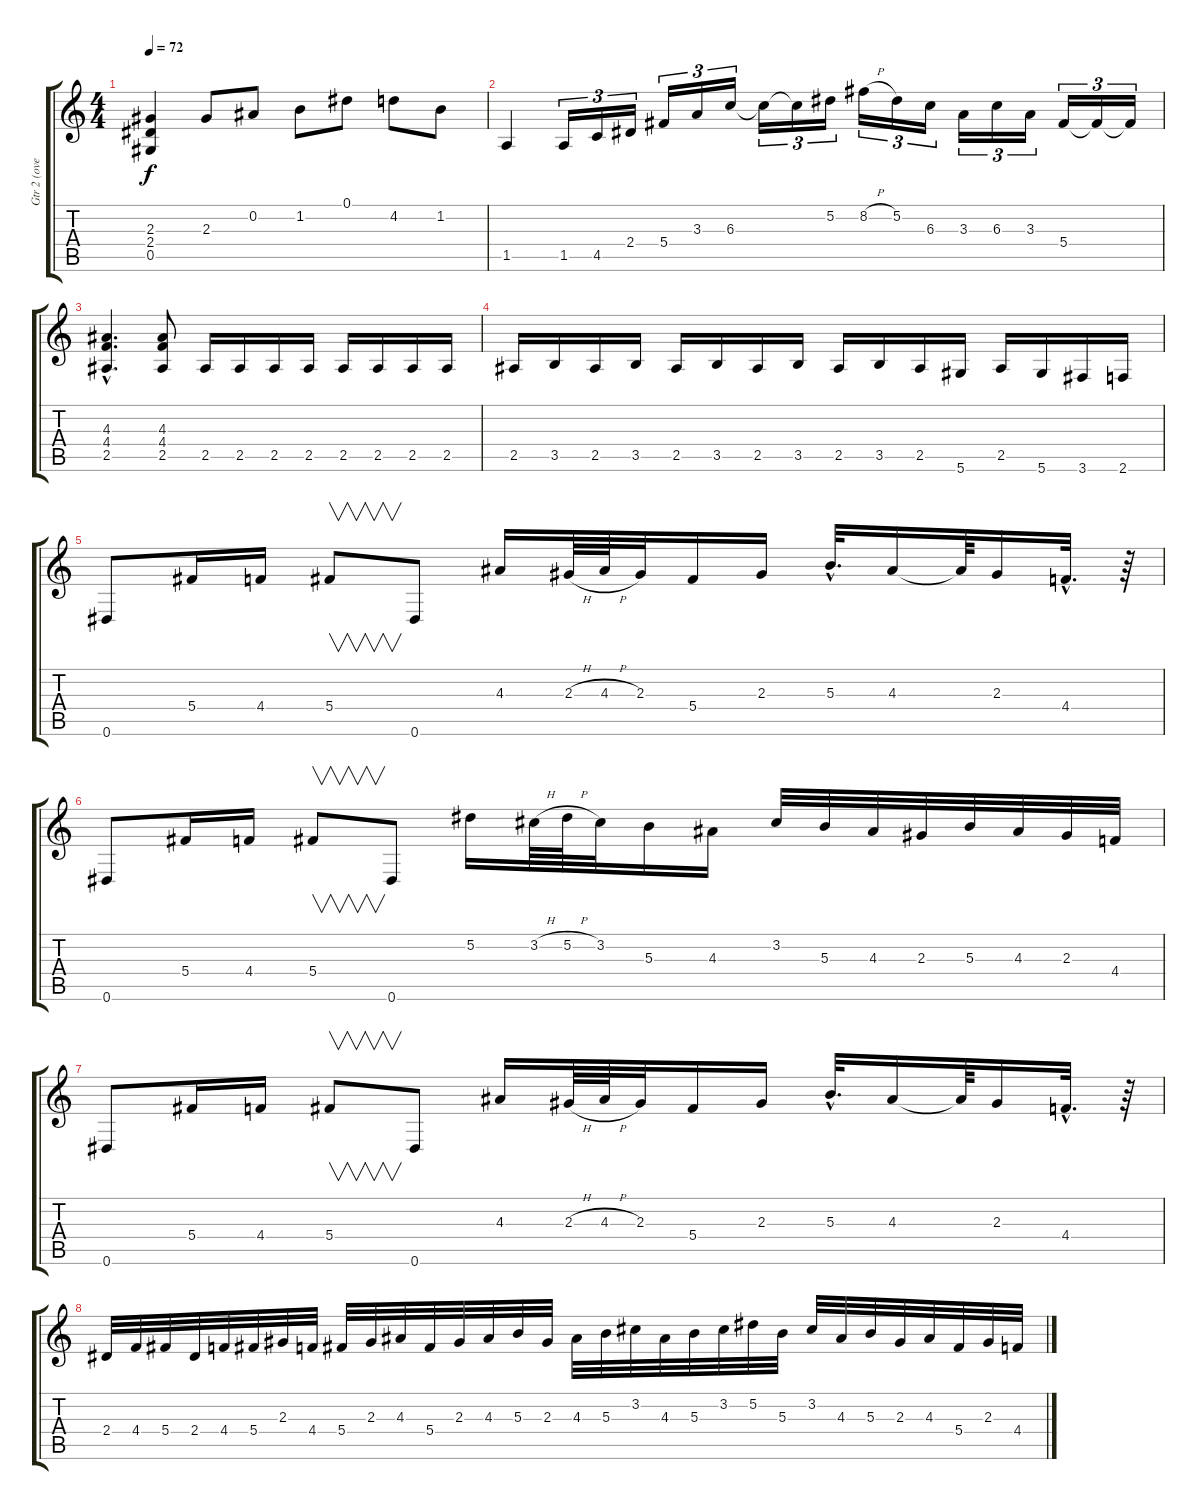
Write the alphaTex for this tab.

\track ("Gtr 2 (overdrive)" "Gtr 2 (ove") {instrument overdrivenguitar}
\staff {score tabs}
\tuning (Eb4 Bb3 Gb3 Db3 Ab2 Eb2) {hide}
\ts (4 4)
\tempo 72
\clef g2
\ks c
(2.3 2.4 0.5).4{dy f} 2.3.8 0.2.8 1.2.8 0.1.8 4.2.8 1.2.8 |
1.5.4 1.5.16{tu (3 2)} 4.5.16{tu (3 2)} 2.4.16{tu (3 2)} 5.4.16{tu (3 2)} 3.3.16{tu (3 2)} 6.3.16{tu (3 2)} 6.3{t}.16{tu (3 2)} 6.3{t}.16{tu (3 2)} 5.2.16{tu (3 2)} 8.2{h}.16{tu (3 2)} 5.2.16{tu (3 2)} 6.3.16{tu (3 2)} 3.3.16{tu (3 2)} 6.3.16{tu (3 2)} 3.3.16{tu (3 2)} 5.4.16{tu (3 2)} 5.4{t}.16{tu (3 2)} 5.4{t}.16{tu (3 2)} |
(4.3{hac} 4.4{hac} 2.5{hac}).4{d} (4.3 4.4 2.5).8 2.5.16 2.5.16 2.5.16 2.5.16 2.5.16 2.5.16 2.5.16 2.5.16 |
2.5.16 3.5.16 2.5.16 3.5.16 2.5.16 3.5.16 2.5.16 3.5.16 2.5.16 3.5.16 2.5.16 5.6.16 2.5.16 5.6.16 3.6.16 2.6.16 |
0.6.8 5.4.16 4.4.16 5.4.8{v} 0.6.8 4.3.16 2.3{h}.64 4.3{h}.64 2.3.32 5.4.16 2.3.16 5.3{hac}.32{d} 4.3.16 4.3{t}.64 2.3.16 4.4{hac}.32{d} r.64 |
0.6.8 5.4.16 4.4.16 5.4.8{v} 0.6.8 5.2.16 3.2{h}.64 5.2{h}.64 3.2.32 5.3.16 4.3.16 3.2.32 5.3.32 4.3.32 2.3.32 5.3.32 4.3.32 2.3.32 4.4.32 |
0.6.8 5.4.16 4.4.16 5.4.8{v} 0.6.8 4.3.16 2.3{h}.64 4.3{h}.64 2.3.32 5.4.16 2.3.16 5.3{hac}.32{d} 4.3.16 4.3{t}.64 2.3.16 4.4{hac}.32{d} r.64 |
2.4.32 4.4.32 5.4.32 2.4.32 4.4.32 5.4.32 2.3.32 4.4.32 5.4.32 2.3.32 4.3.32 5.4.32 2.3.32 4.3.32 5.3.32 2.3.32 4.3.32 5.3.32 3.2.32 4.3.32 5.3.32 3.2.32 5.2.32 5.3.32 3.2.32 4.3.32 5.3.32 2.3.32 4.3.32 5.4.32 2.3.32 4.4.32
